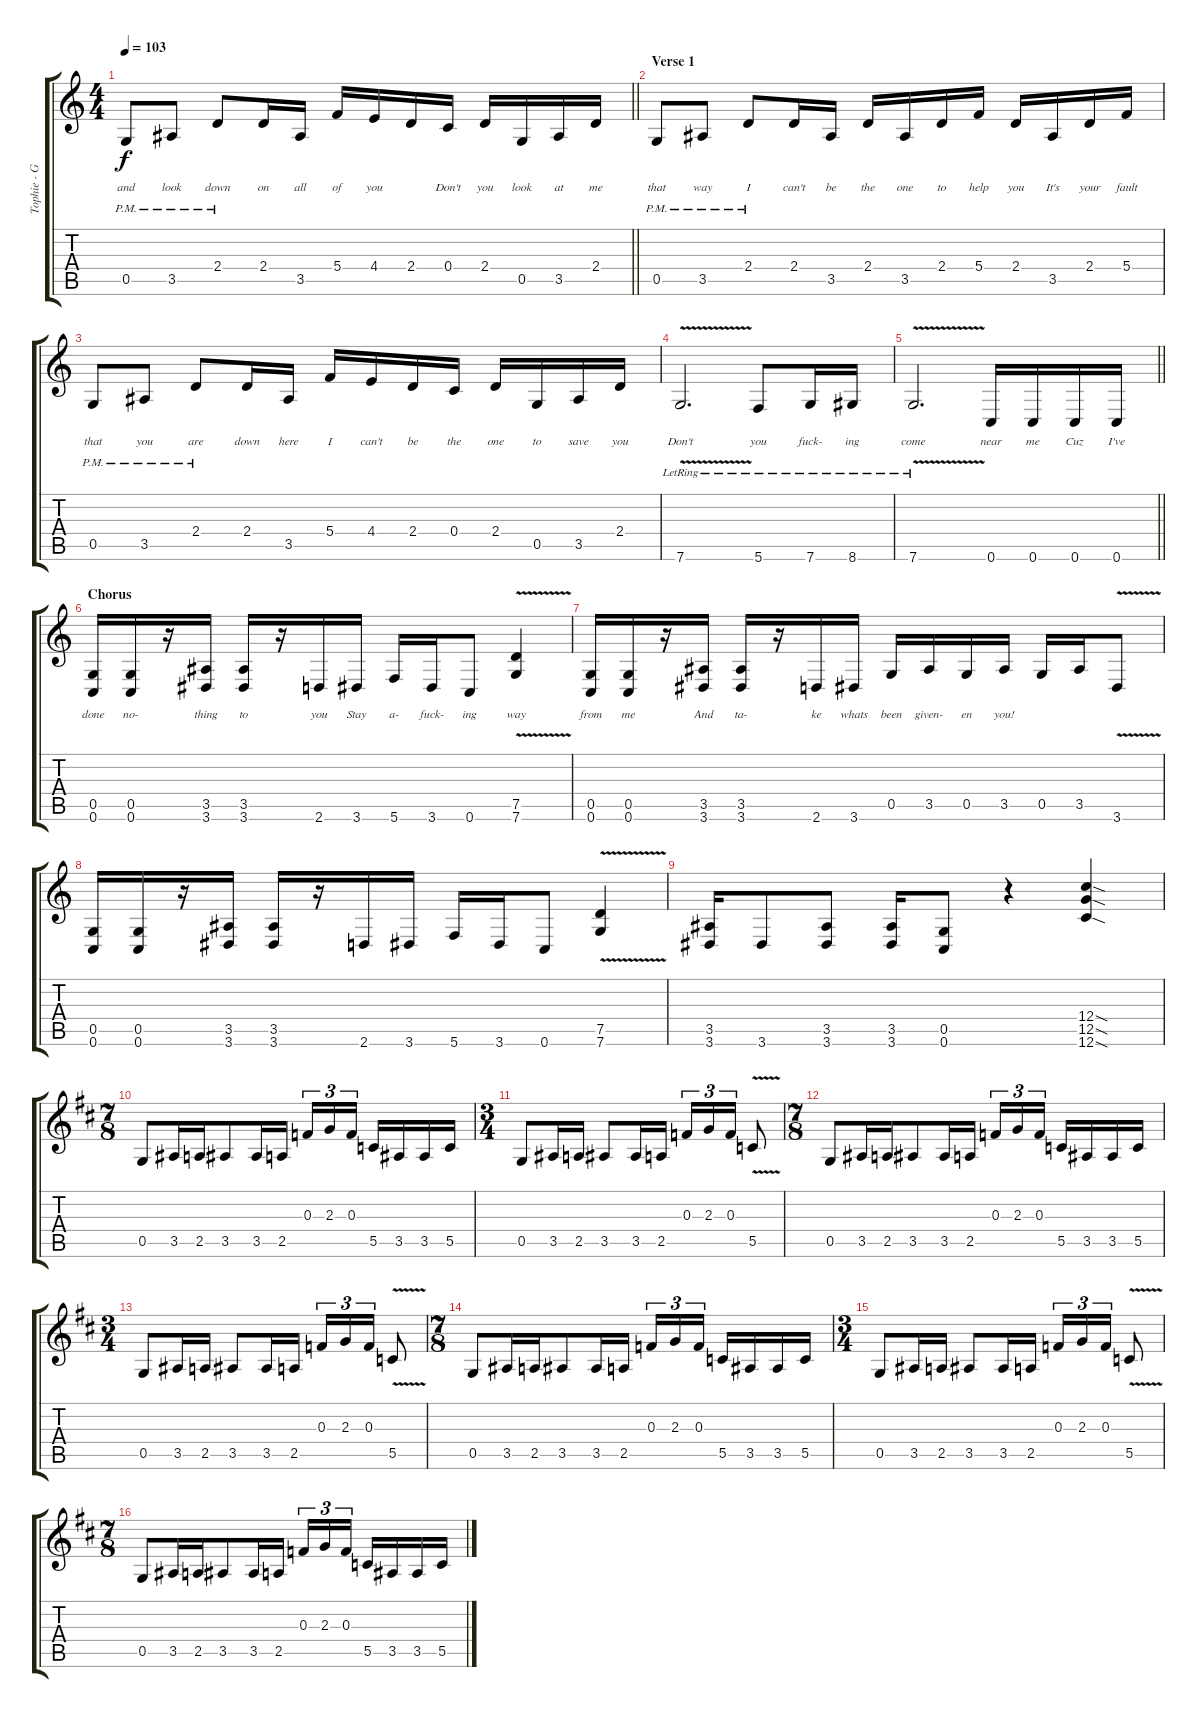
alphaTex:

\track ("Tophie - Guitar 1" "Tophie - G") {instrument distortionguitar}
\staff {score tabs}
\tuning (D4 A3 F3 C3 G2 C2) {hide}
\ts (4 4)
\tempo 103
\clef g2
\barLineRight lightlight
\ks c
0.5{pm}.8{lyrics (0 "") lyrics (1 "") lyrics (2 "and") lyrics (3 "") lyrics (4 "") dy f} 3.5{pm}.8{lyrics (0 "") lyrics (1 "") lyrics (2 "look") lyrics (3 "") lyrics (4 "")} 2.4{pm}.8{lyrics (0 "") lyrics (1 "") lyrics (2 "down") lyrics (3 "") lyrics (4 "")} 2.4.16{lyrics (0 "") lyrics (1 "") lyrics (2 "on") lyrics (3 "") lyrics (4 "")} 3.5.16{lyrics (0 "") lyrics (1 "") lyrics (2 "all") lyrics (3 "") lyrics (4 "")} 5.4.16{lyrics (0 "") lyrics (1 "") lyrics (2 "of") lyrics (3 "") lyrics (4 "")} 4.4.16{lyrics (0 "") lyrics (1 "") lyrics (2 "you") lyrics (3 "") lyrics (4 "")} 2.4.16{lyrics (0 "") lyrics (1 "") lyrics (2 "") lyrics (3 "") lyrics (4 "")} 0.4.16{lyrics (0 "") lyrics (1 "") lyrics (2 "Don't") lyrics (3 "") lyrics (4 "")} 2.4.16{lyrics (0 "") lyrics (1 "") lyrics (2 "you") lyrics (3 "") lyrics (4 "")} 0.5.16{lyrics (0 "") lyrics (1 "") lyrics (2 "look") lyrics (3 "") lyrics (4 "")} 3.5.16{lyrics (0 "") lyrics (1 "") lyrics (2 "at") lyrics (3 "") lyrics (4 "")} 2.4.16{lyrics (0 "") lyrics (1 "") lyrics (2 "me") lyrics (3 "") lyrics (4 "")} |
\section ("" "Verse 1")
0.5{pm}.8{lyrics (0 "") lyrics (1 "") lyrics (2 "that") lyrics (3 "") lyrics (4 "")} 3.5{pm}.8{lyrics (0 "") lyrics (1 "") lyrics (2 "way") lyrics (3 "") lyrics (4 "")} 2.4{pm}.8{lyrics (0 "") lyrics (1 "") lyrics (2 "I") lyrics (3 "") lyrics (4 "")} 2.4.16{lyrics (0 "") lyrics (1 "") lyrics (2 "can't") lyrics (3 "") lyrics (4 "")} 3.5.16{lyrics (0 "") lyrics (1 "") lyrics (2 "be") lyrics (3 "") lyrics (4 "")} 2.4.16{lyrics (0 "") lyrics (1 "") lyrics (2 "the") lyrics (3 "") lyrics (4 "")} 3.5.16{lyrics (0 "") lyrics (1 "") lyrics (2 "one") lyrics (3 "") lyrics (4 "")} 2.4.16{lyrics (0 "") lyrics (1 "") lyrics (2 "to") lyrics (3 "") lyrics (4 "")} 5.4.16{lyrics (0 "") lyrics (1 "") lyrics (2 "help") lyrics (3 "") lyrics (4 "")} 2.4.16{lyrics (0 "") lyrics (1 "") lyrics (2 "you") lyrics (3 "") lyrics (4 "")} 3.5.16{lyrics (0 "") lyrics (1 "") lyrics (2 "It's") lyrics (3 "") lyrics (4 "")} 2.4.16{lyrics (0 "") lyrics (1 "") lyrics (2 "your") lyrics (3 "") lyrics (4 "")} 5.4.16{lyrics (0 "") lyrics (1 "") lyrics (2 "fault") lyrics (3 "") lyrics (4 "")} |
0.5{pm}.8{lyrics (0 "") lyrics (1 "") lyrics (2 "that") lyrics (3 "") lyrics (4 "")} 3.5{pm}.8{lyrics (0 "") lyrics (1 "") lyrics (2 "you") lyrics (3 "") lyrics (4 "")} 2.4{pm}.8{lyrics (0 "") lyrics (1 "") lyrics (2 "are") lyrics (3 "") lyrics (4 "")} 2.4.16{lyrics (0 "") lyrics (1 "") lyrics (2 "down") lyrics (3 "") lyrics (4 "")} 3.5.16{lyrics (0 "") lyrics (1 "") lyrics (2 "here") lyrics (3 "") lyrics (4 "")} 5.4.16{lyrics (0 "") lyrics (1 "") lyrics (2 "I") lyrics (3 "") lyrics (4 "")} 4.4.16{lyrics (0 "") lyrics (1 "") lyrics (2 "can't") lyrics (3 "") lyrics (4 "")} 2.4.16{lyrics (0 "") lyrics (1 "") lyrics (2 "be") lyrics (3 "") lyrics (4 "")} 0.4.16{lyrics (0 "") lyrics (1 "") lyrics (2 "the") lyrics (3 "") lyrics (4 "")} 2.4.16{lyrics (0 "") lyrics (1 "") lyrics (2 "one") lyrics (3 "") lyrics (4 "")} 0.5.16{lyrics (0 "") lyrics (1 "") lyrics (2 "to") lyrics (3 "") lyrics (4 "")} 3.5.16{lyrics (0 "") lyrics (1 "") lyrics (2 "save") lyrics (3 "") lyrics (4 "")} 2.4.16{lyrics (0 "") lyrics (1 "") lyrics (2 "you") lyrics (3 "") lyrics (4 "")} |
7.6{v lr}.2{d lyrics (0 "") lyrics (1 "") lyrics (2 "Don't") lyrics (3 "") lyrics (4 "")} 5.6{lr}.8{lyrics (0 "") lyrics (1 "") lyrics (2 "you") lyrics (3 "") lyrics (4 "")} 7.6{lr}.16{lyrics (0 "") lyrics (1 "") lyrics (2 "fuck-") lyrics (3 "") lyrics (4 "")} 8.6{lr}.16{lyrics (0 "") lyrics (1 "") lyrics (2 "ing") lyrics (3 "") lyrics (4 "")} |
\barLineRight lightlight
7.6{v lr}.2{d lyrics (0 "") lyrics (1 "") lyrics (2 "come") lyrics (3 "") lyrics (4 "")} 0.6.16{lyrics (0 "") lyrics (1 "") lyrics (2 "near") lyrics (3 "") lyrics (4 "")} 0.6.16{lyrics (0 "") lyrics (1 "") lyrics (2 "me") lyrics (3 "") lyrics (4 "")} 0.6.16{lyrics (0 "") lyrics (1 "") lyrics (2 "Cuz") lyrics (3 "") lyrics (4 "")} 0.6.16{lyrics (0 "") lyrics (1 "") lyrics (2 "I've") lyrics (3 "") lyrics (4 "")} |
\section ("" "Chorus")
(0.5 0.6).16{lyrics (0 "") lyrics (1 "") lyrics (2 "done") lyrics (3 "") lyrics (4 "")} (0.5 0.6).16{lyrics (0 "") lyrics (1 "") lyrics (2 "no-") lyrics (3 "") lyrics (4 "")} r.16 (3.5 3.6).16{lyrics (0 "") lyrics (1 "") lyrics (2 "thing") lyrics (3 "") lyrics (4 "")} (3.5 3.6).16{lyrics (0 "") lyrics (1 "") lyrics (2 "to") lyrics (3 "") lyrics (4 "")} r.16 2.6.16{lyrics (0 "") lyrics (1 "") lyrics (2 "you") lyrics (3 "") lyrics (4 "")} 3.6.16{lyrics (0 "") lyrics (1 "") lyrics (2 "Stay") lyrics (3 "") lyrics (4 "")} 5.6.16{lyrics (0 "") lyrics (1 "") lyrics (2 "a-") lyrics (3 "") lyrics (4 "")} 3.6.16{lyrics (0 "") lyrics (1 "") lyrics (2 "fuck-") lyrics (3 "") lyrics (4 "")} 0.6.8{lyrics (0 "") lyrics (1 "") lyrics (2 "ing") lyrics (3 "") lyrics (4 "")} (7.5{v} 7.6).4{lyrics (0 "") lyrics (1 "") lyrics (2 "way") lyrics (3 "") lyrics (4 "")} |
(0.5 0.6).16{lyrics (0 "") lyrics (1 "") lyrics (2 "from") lyrics (3 "") lyrics (4 "")} (0.5 0.6).16{lyrics (0 "") lyrics (1 "") lyrics (2 "me") lyrics (3 "") lyrics (4 "")} r.16 (3.5 3.6).16{lyrics (0 "") lyrics (1 "") lyrics (2 "And") lyrics (3 "") lyrics (4 "")} (3.5 3.6).16{lyrics (0 "") lyrics (1 "") lyrics (2 "ta-") lyrics (3 "") lyrics (4 "")} r.16 2.6.16{lyrics (0 "") lyrics (1 "") lyrics (2 "ke") lyrics (3 "") lyrics (4 "")} 3.6.16{lyrics (0 "") lyrics (1 "") lyrics (2 "whats") lyrics (3 "") lyrics (4 "")} 0.5.16{lyrics (0 "") lyrics (1 "") lyrics (2 "been") lyrics (3 "") lyrics (4 "")} 3.5.16{lyrics (0 "") lyrics (1 "") lyrics (2 "given-") lyrics (3 "") lyrics (4 "")} 0.5.16{lyrics (0 "") lyrics (1 "") lyrics (2 "en") lyrics (3 "") lyrics (4 "")} 3.5.16{lyrics (0 "") lyrics (1 "") lyrics (2 "you!") lyrics (3 "") lyrics (4 "")} 0.5.16 3.5.16 3.6{v}.8 |
(0.5 0.6).16 (0.5 0.6).16 r.16 (3.5 3.6).16 (3.5 3.6).16 r.16 2.6.16 3.6.16 5.6.16 3.6.16 0.6.8 (7.5{v} 7.6).4 |
(3.5 3.6).16 3.6.8 (3.5 3.6).8 (3.5 3.6).16 (0.5 0.6).8 r.4 (12.4{sod} 12.5{sod} 12.6{sod}).4 |
\ts (7 8)
\ks d
0.5.8 3.5.16 2.5.16 3.5.8 3.5.16 2.5.16 0.3.16{tu (3 2)} 2.3.16{tu (3 2)} 0.3.16{tu (3 2)} 5.5.16 3.5.16 3.5.16 5.5.16 |
\ts (3 4)
0.5.8 3.5.16 2.5.16 3.5.8 3.5.16 2.5.16 0.3.16{tu (3 2)} 2.3.16{tu (3 2)} 0.3.16{tu (3 2)} 5.5{v}.8 |
\ts (7 8)
0.5.8 3.5.16 2.5.16 3.5.8 3.5.16 2.5.16 0.3.16{tu (3 2)} 2.3.16{tu (3 2)} 0.3.16{tu (3 2)} 5.5.16 3.5.16 3.5.16 5.5.16 |
\ts (3 4)
0.5.8 3.5.16 2.5.16 3.5.8 3.5.16 2.5.16 0.3.16{tu (3 2)} 2.3.16{tu (3 2)} 0.3.16{tu (3 2)} 5.5{v}.8 |
\ts (7 8)
0.5.8 3.5.16 2.5.16 3.5.8 3.5.16 2.5.16 0.3.16{tu (3 2)} 2.3.16{tu (3 2)} 0.3.16{tu (3 2)} 5.5.16 3.5.16 3.5.16 5.5.16 |
\ts (3 4)
0.5.8 3.5.16 2.5.16 3.5.8 3.5.16 2.5.16 0.3.16{tu (3 2)} 2.3.16{tu (3 2)} 0.3.16{tu (3 2)} 5.5{v}.8 |
\ts (7 8)
0.5.8 3.5.16 2.5.16 3.5.8 3.5.16 2.5.16 0.3.16{tu (3 2)} 2.3.16{tu (3 2)} 0.3.16{tu (3 2)} 5.5.16 3.5.16 3.5.16 5.5.16
